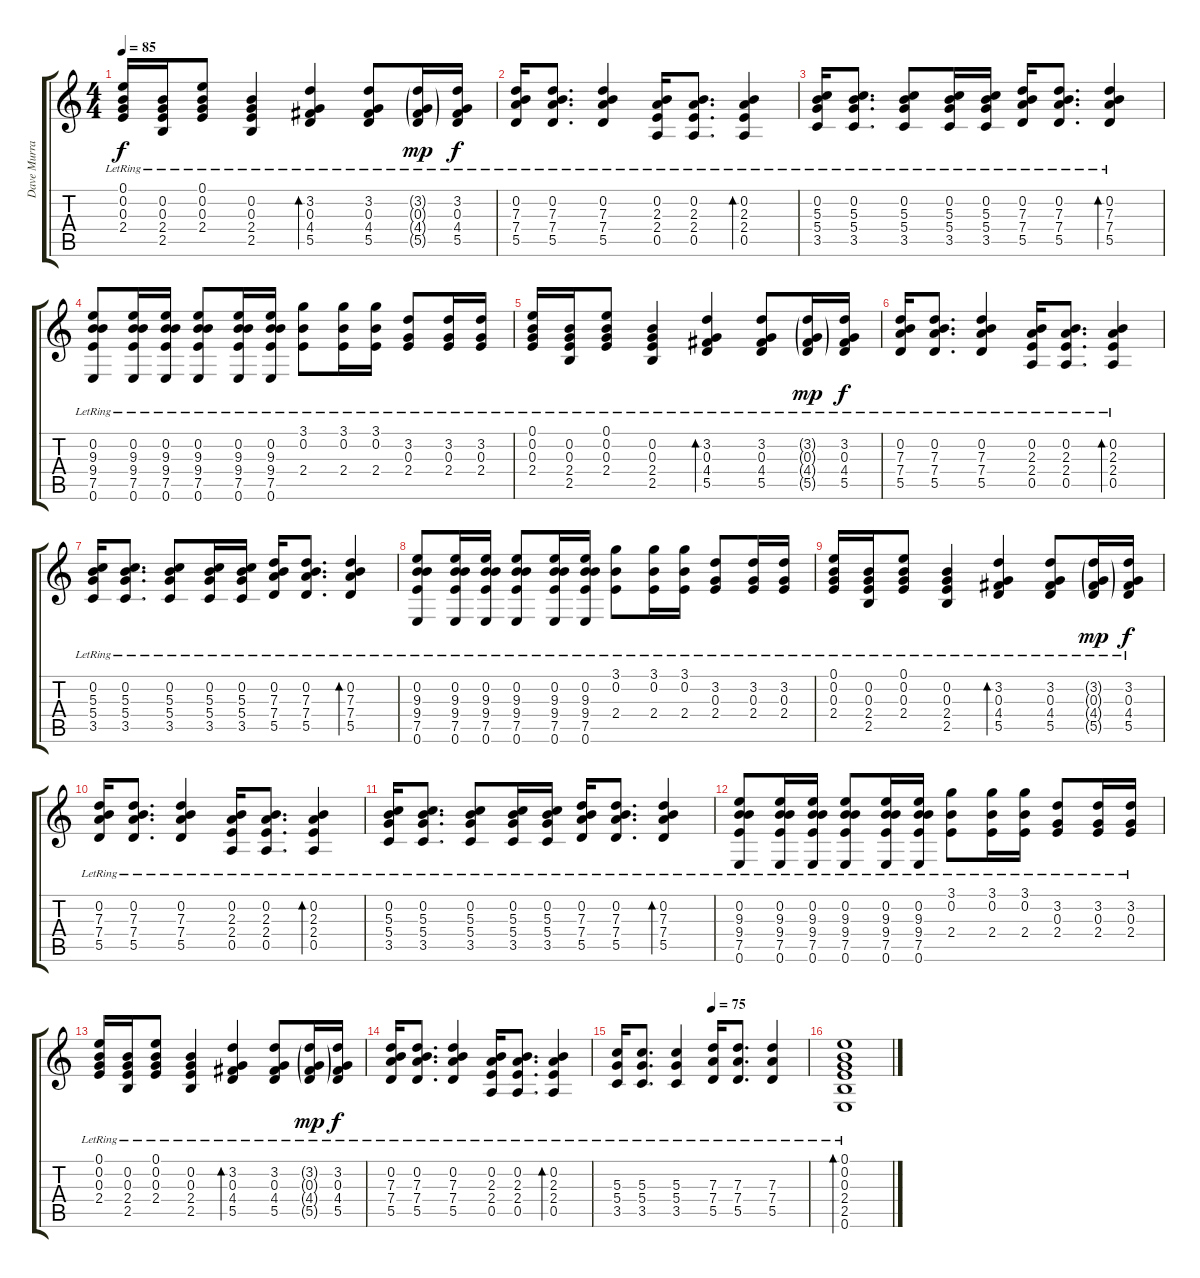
\track ("Dave Murray" "Dave Murra") {instrument distortionguitar}
\staff {score tabs}
\tuning (E4 B3 G3 D3 A2 E2) {hide}
\ts (4 4)
\tempo 85
\clef g2
\ks c
(0.1{lr} 0.2{lr} 0.3{lr} 2.4{lr}).16{dy f} (0.2{lr} 0.3{lr} 2.4{lr} 2.5{lr}).16 (0.1{lr} 0.2{lr} 0.3{lr} 2.4{lr}).8 (0.2{lr} 0.3{lr} 2.4{lr} 2.5{lr}).4 (3.2{lr} 0.3{lr} 4.4{lr} 5.5{lr}).4{bd 120} (3.2{lr} 0.3{lr} 4.4{lr} 5.5{lr}).8 (3.2{g lr} 0.3{g lr} 4.4{g lr} 5.5{g lr}).16{dy mp} (3.2{lr} 0.3{lr} 4.4{lr} 5.5{lr}).16{dy f} |
(0.2{lr} 7.3{lr} 7.4{lr} 5.5{lr}).16 (0.2{lr} 7.3{lr} 7.4{lr} 5.5{lr}).8{d} (0.2{lr} 7.3{lr} 7.4{lr} 5.5{lr}).4 (0.2{lr} 2.3{lr} 2.4{lr} 0.5{lr}).16 (0.2{lr} 2.3{lr} 2.4{lr} 0.5{lr}).8{d} (0.2{lr} 2.3{lr} 2.4{lr} 0.5{lr}).4{bd 120} |
(0.2{lr} 5.3{lr} 5.4{lr} 3.5{lr}).16 (0.2{lr} 5.3{lr} 5.4{lr} 3.5{lr}).8{d} (0.2{lr} 5.3{lr} 5.4{lr} 3.5{lr}).8 (0.2{lr} 5.3{lr} 5.4{lr} 3.5{lr}).16 (0.2{lr} 5.3{lr} 5.4{lr} 3.5{lr}).16 (0.2{lr} 7.3{lr} 7.4{lr} 5.5{lr}).16 (0.2{lr} 7.3{lr} 7.4{lr} 5.5{lr}).8{d} (0.2{lr} 7.3{lr} 7.4{lr} 5.5{lr}).4{bd 120} |
(0.2{lr} 9.3{lr} 9.4{lr} 7.5{lr} 0.6{lr}).8 (0.2{lr} 9.3{lr} 9.4{lr} 7.5{lr} 0.6{lr}).16 (0.2{lr} 9.3{lr} 9.4{lr} 7.5{lr} 0.6{lr}).16 (0.2{lr} 9.3{lr} 9.4{lr} 7.5{lr} 0.6{lr}).8 (0.2{lr} 9.3{lr} 9.4{lr} 7.5{lr} 0.6{lr}).16 (0.2{lr} 9.3{lr} 9.4{lr} 7.5{lr} 0.6{lr}).16 (3.1{lr} 0.2{lr} 2.4{lr}).8 (3.1{lr} 0.2{lr} 2.4{lr}).16 (3.1{lr} 0.2{lr} 2.4{lr}).16 (3.2{lr} 0.3{lr} 2.4{lr}).8 (3.2{lr} 0.3{lr} 2.4{lr}).16 (3.2{lr} 0.3{lr} 2.4{lr}).16 |
(0.1{lr} 0.2{lr} 0.3{lr} 2.4{lr}).16 (0.2{lr} 0.3{lr} 2.4{lr} 2.5{lr}).16 (0.1{lr} 0.2{lr} 0.3{lr} 2.4{lr}).8 (0.2{lr} 0.3{lr} 2.4{lr} 2.5{lr}).4 (3.2{lr} 0.3{lr} 4.4{lr} 5.5{lr}).4{bd 120} (3.2{lr} 0.3{lr} 4.4{lr} 5.5{lr}).8 (3.2{g lr} 0.3{g lr} 4.4{g lr} 5.5{g lr}).16{dy mp} (3.2{lr} 0.3{lr} 4.4{lr} 5.5{lr}).16{dy f} |
(0.2{lr} 7.3{lr} 7.4{lr} 5.5{lr}).16 (0.2{lr} 7.3{lr} 7.4{lr} 5.5{lr}).8{d} (0.2{lr} 7.3{lr} 7.4{lr} 5.5{lr}).4 (0.2{lr} 2.3{lr} 2.4{lr} 0.5{lr}).16 (0.2{lr} 2.3{lr} 2.4{lr} 0.5{lr}).8{d} (0.2{lr} 2.3{lr} 2.4{lr} 0.5{lr}).4{bd 120} |
(0.2{lr} 5.3{lr} 5.4{lr} 3.5{lr}).16 (0.2{lr} 5.3{lr} 5.4{lr} 3.5{lr}).8{d} (0.2{lr} 5.3{lr} 5.4{lr} 3.5{lr}).8 (0.2{lr} 5.3{lr} 5.4{lr} 3.5{lr}).16 (0.2{lr} 5.3{lr} 5.4{lr} 3.5{lr}).16 (0.2{lr} 7.3{lr} 7.4{lr} 5.5{lr}).16 (0.2{lr} 7.3{lr} 7.4{lr} 5.5{lr}).8{d} (0.2{lr} 7.3{lr} 7.4{lr} 5.5{lr}).4{bd 120} |
(0.2{lr} 9.3{lr} 9.4{lr} 7.5{lr} 0.6{lr}).8 (0.2{lr} 9.3{lr} 9.4{lr} 7.5{lr} 0.6{lr}).16 (0.2{lr} 9.3{lr} 9.4{lr} 7.5{lr} 0.6{lr}).16 (0.2{lr} 9.3{lr} 9.4{lr} 7.5{lr} 0.6{lr}).8 (0.2{lr} 9.3{lr} 9.4{lr} 7.5{lr} 0.6{lr}).16 (0.2{lr} 9.3{lr} 9.4{lr} 7.5{lr} 0.6{lr}).16 (3.1{lr} 0.2{lr} 2.4{lr}).8 (3.1{lr} 0.2{lr} 2.4{lr}).16 (3.1{lr} 0.2{lr} 2.4{lr}).16 (3.2{lr} 0.3{lr} 2.4{lr}).8 (3.2{lr} 0.3{lr} 2.4{lr}).16 (3.2{lr} 0.3{lr} 2.4{lr}).16 |
(0.1{lr} 0.2{lr} 0.3{lr} 2.4{lr}).16 (0.2{lr} 0.3{lr} 2.4{lr} 2.5{lr}).16 (0.1{lr} 0.2{lr} 0.3{lr} 2.4{lr}).8 (0.2{lr} 0.3{lr} 2.4{lr} 2.5{lr}).4 (3.2{lr} 0.3{lr} 4.4{lr} 5.5{lr}).4{bd 120} (3.2{lr} 0.3{lr} 4.4{lr} 5.5{lr}).8 (3.2{g lr} 0.3{g lr} 4.4{g lr} 5.5{g lr}).16{dy mp} (3.2{lr} 0.3{lr} 4.4{lr} 5.5{lr}).16{dy f} |
(0.2{lr} 7.3{lr} 7.4{lr} 5.5{lr}).16 (0.2{lr} 7.3{lr} 7.4{lr} 5.5{lr}).8{d} (0.2{lr} 7.3{lr} 7.4{lr} 5.5{lr}).4 (0.2{lr} 2.3{lr} 2.4{lr} 0.5{lr}).16 (0.2{lr} 2.3{lr} 2.4{lr} 0.5{lr}).8{d} (0.2{lr} 2.3{lr} 2.4{lr} 0.5{lr}).4{bd 120} |
(0.2{lr} 5.3{lr} 5.4{lr} 3.5{lr}).16 (0.2{lr} 5.3{lr} 5.4{lr} 3.5{lr}).8{d} (0.2{lr} 5.3{lr} 5.4{lr} 3.5{lr}).8 (0.2{lr} 5.3{lr} 5.4{lr} 3.5{lr}).16 (0.2{lr} 5.3{lr} 5.4{lr} 3.5{lr}).16 (0.2{lr} 7.3{lr} 7.4{lr} 5.5{lr}).16 (0.2{lr} 7.3{lr} 7.4{lr} 5.5{lr}).8{d} (0.2{lr} 7.3{lr} 7.4{lr} 5.5{lr}).4{bd 120} |
(0.2{lr} 9.3{lr} 9.4{lr} 7.5{lr} 0.6{lr}).8 (0.2{lr} 9.3{lr} 9.4{lr} 7.5{lr} 0.6{lr}).16 (0.2{lr} 9.3{lr} 9.4{lr} 7.5{lr} 0.6{lr}).16 (0.2{lr} 9.3{lr} 9.4{lr} 7.5{lr} 0.6{lr}).8 (0.2{lr} 9.3{lr} 9.4{lr} 7.5{lr} 0.6{lr}).16 (0.2{lr} 9.3{lr} 9.4{lr} 7.5{lr} 0.6{lr}).16 (3.1{lr} 0.2{lr} 2.4{lr}).8 (3.1{lr} 0.2{lr} 2.4{lr}).16 (3.1{lr} 0.2{lr} 2.4{lr}).16 (3.2{lr} 0.3{lr} 2.4{lr}).8 (3.2{lr} 0.3{lr} 2.4{lr}).16 (3.2{lr} 0.3{lr} 2.4{lr}).16 |
(0.1{lr} 0.2{lr} 0.3{lr} 2.4{lr}).16 (0.2{lr} 0.3{lr} 2.4{lr} 2.5{lr}).16 (0.1{lr} 0.2{lr} 0.3{lr} 2.4{lr}).8 (0.2{lr} 0.3{lr} 2.4{lr} 2.5{lr}).4 (3.2{lr} 0.3{lr} 4.4{lr} 5.5{lr}).4{bd 120} (3.2{lr} 0.3{lr} 4.4{lr} 5.5{lr}).8 (3.2{g lr} 0.3{g lr} 4.4{g lr} 5.5{g lr}).16{dy mp} (3.2{lr} 0.3{lr} 4.4{lr} 5.5{lr}).16{dy f} |
(0.2{lr} 7.3{lr} 7.4{lr} 5.5{lr}).16 (0.2{lr} 7.3{lr} 7.4{lr} 5.5{lr}).8{d} (0.2{lr} 7.3{lr} 7.4{lr} 5.5{lr}).4 (0.2{lr} 2.3{lr} 2.4{lr} 0.5{lr}).16 (0.2{lr} 2.3{lr} 2.4{lr} 0.5{lr}).8{d} (0.2{lr} 2.3{lr} 2.4{lr} 0.5{lr}).4{bd 120} |
\tempo (75 0.5)
(5.3{lr} 5.4{lr} 3.5{lr}).16 (5.3{lr} 5.4{lr} 3.5{lr}).8{d} (5.3{lr} 5.4{lr} 3.5{lr}).4 (7.3{lr} 7.4{lr} 5.5{lr}).16 (7.3{lr} 7.4{lr} 5.5{lr}).8{d} (7.3{lr} 7.4{lr} 5.5{lr}).4 |
(0.1{lr} 0.2{lr} 0.3{lr} 2.4{lr} 2.5{lr} 0.6{lr}).1{bd 240}
